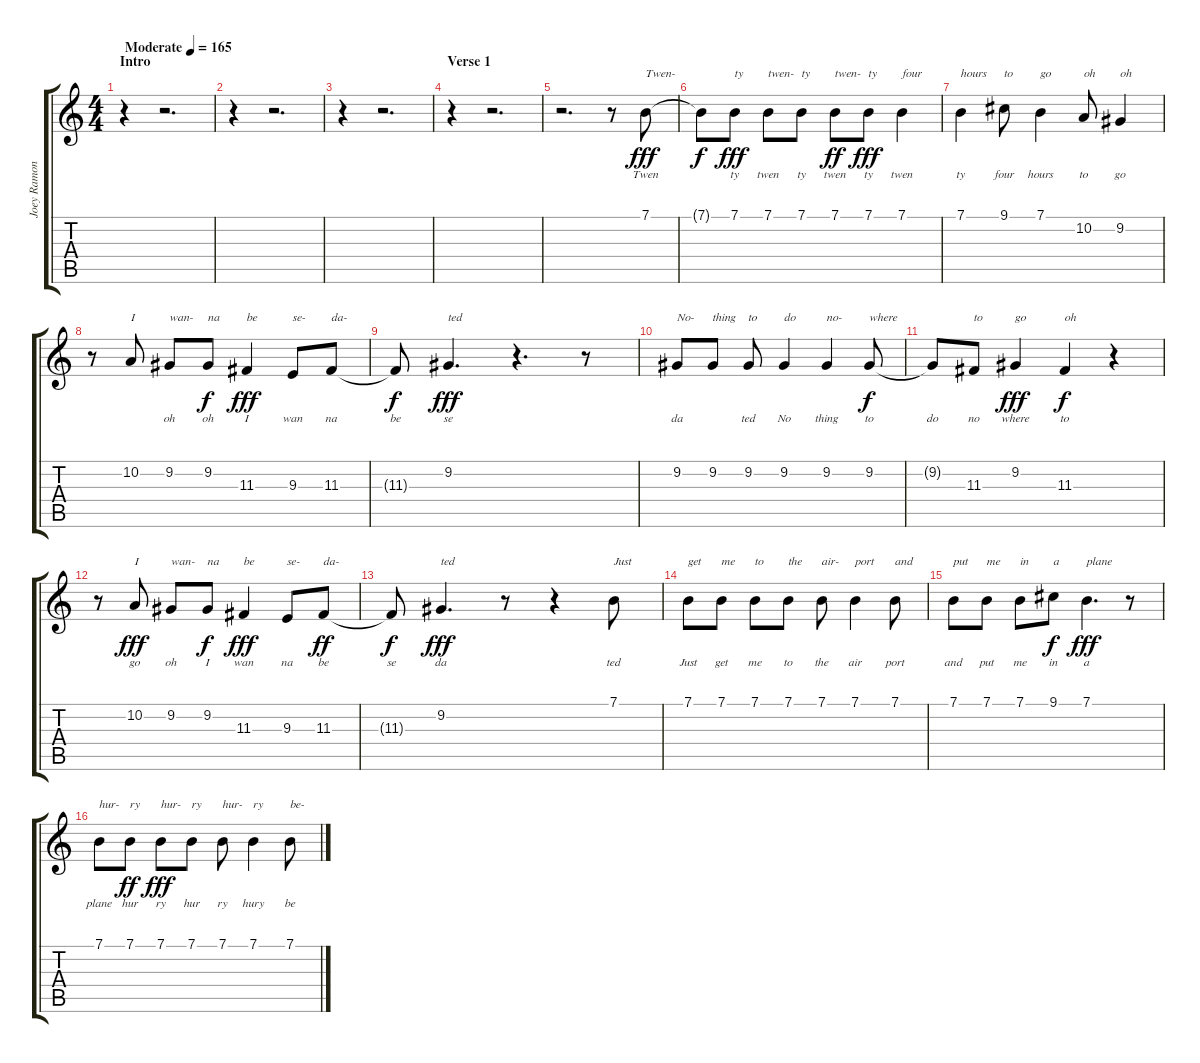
\track ("Joey Ramone" "Joey Ramon") {instrument brightacousticpiano}
\staff {score tabs}
\tuning (E4 B3 G3 D3 A2 E2) {hide}
\ts (4 4)
\section ("" "Intro")
\tempo (165 "Moderate")
\clef g2
\ks c
r.4{dy fff instrument brightacousticpiano} r.2{d} |
r.4 r.2{d} |
r.4 r.2{d} |
\section ("" "Verse 1")
r.4 r.2{d} |
r.2{d} r.8 7.1.8{txt "Twen-" lyrics (0 "Twen") lyrics (1 "") lyrics (2 "") lyrics (3 "") lyrics (4 "")} |
7.1{t}.8{lyrics (0 "") lyrics (1 "") lyrics (2 "") lyrics (3 "") lyrics (4 "") dy f} 7.1.8{txt "ty" lyrics (0 "ty") lyrics (1 "") lyrics (2 "") lyrics (3 "") lyrics (4 "") dy fff} 7.1.8{txt "twen-" lyrics (0 "twen") lyrics (1 "") lyrics (2 "") lyrics (3 "") lyrics (4 "")} 7.1.8{txt "ty" lyrics (0 "ty") lyrics (1 "") lyrics (2 "") lyrics (3 "") lyrics (4 "")} 7.1.8{txt "twen-" lyrics (0 "twen") lyrics (1 "") lyrics (2 "") lyrics (3 "") lyrics (4 "") dy ff} 7.1.8{txt "ty" lyrics (0 "ty") lyrics (1 "") lyrics (2 "") lyrics (3 "") lyrics (4 "") dy fff} 7.1.4{txt "four" lyrics (0 "twen") lyrics (1 "") lyrics (2 "") lyrics (3 "") lyrics (4 "")} |
7.1.4{txt "hours" lyrics (0 "ty") lyrics (1 "") lyrics (2 "") lyrics (3 "") lyrics (4 "")} 9.1.8{txt "to" lyrics (0 "four") lyrics (1 "") lyrics (2 "") lyrics (3 "") lyrics (4 "")} 7.1.4{txt "go" lyrics (0 "hours") lyrics (1 "") lyrics (2 "") lyrics (3 "") lyrics (4 "")} 10.2.8{txt "oh" lyrics (0 "to") lyrics (1 "") lyrics (2 "") lyrics (3 "") lyrics (4 "")} 9.2.4{txt "oh" lyrics (0 "go") lyrics (1 "") lyrics (2 "") lyrics (3 "") lyrics (4 "")} |
r.8 10.2.8{txt "I" lyrics (0 "") lyrics (1 "") lyrics (2 "") lyrics (3 "") lyrics (4 "")} 9.2.8{txt "wan-" lyrics (0 "oh") lyrics (1 "") lyrics (2 "") lyrics (3 "") lyrics (4 "")} 9.2.8{txt "na" lyrics (0 "oh") lyrics (1 "") lyrics (2 "") lyrics (3 "") lyrics (4 "") dy f} 11.3.4{txt "be" lyrics (0 "I") lyrics (1 "") lyrics (2 "") lyrics (3 "") lyrics (4 "") dy fff} 9.3.8{txt "se-" lyrics (0 "wan") lyrics (1 "") lyrics (2 "") lyrics (3 "") lyrics (4 "")} 11.3.8{txt "da-" lyrics (0 "na") lyrics (1 "") lyrics (2 "") lyrics (3 "") lyrics (4 "")} |
11.3{t}.8{lyrics (0 "be") lyrics (1 "") lyrics (2 "") lyrics (3 "") lyrics (4 "") dy f} 9.2.4{d txt "ted" lyrics (0 "se") lyrics (1 "") lyrics (2 "") lyrics (3 "") lyrics (4 "") dy fff} r.4{d} r.8 |
9.2.8{txt "No-" lyrics (0 "da") lyrics (1 "") lyrics (2 "") lyrics (3 "") lyrics (4 "")} 9.2.8{txt "thing" lyrics (0 "") lyrics (1 "") lyrics (2 "") lyrics (3 "") lyrics (4 "")} 9.2.8{txt "to" lyrics (0 "ted") lyrics (1 "") lyrics (2 "") lyrics (3 "") lyrics (4 "")} 9.2.4{txt "do" lyrics (0 "No") lyrics (1 "") lyrics (2 "") lyrics (3 "") lyrics (4 "")} 9.2.4{txt "no-" lyrics (0 "thing") lyrics (1 "") lyrics (2 "") lyrics (3 "") lyrics (4 "")} 9.2.8{txt "where" lyrics (0 "to") lyrics (1 "") lyrics (2 "") lyrics (3 "") lyrics (4 "") dy f} |
9.2{t}.8{lyrics (0 "do") lyrics (1 "") lyrics (2 "") lyrics (3 "") lyrics (4 "")} 11.3.8{txt "to" lyrics (0 "no") lyrics (1 "") lyrics (2 "") lyrics (3 "") lyrics (4 "")} 9.2.4{txt "go" lyrics (0 "where") lyrics (1 "") lyrics (2 "") lyrics (3 "") lyrics (4 "") dy fff} 11.3.4{txt "oh" lyrics (0 "to") lyrics (1 "") lyrics (2 "") lyrics (3 "") lyrics (4 "") dy f} r.4 |
r.8 10.2.8{txt "I" lyrics (0 "go") lyrics (1 "") lyrics (2 "") lyrics (3 "") lyrics (4 "") dy fff} 9.2.8{txt "wan-" lyrics (0 "oh") lyrics (1 "") lyrics (2 "") lyrics (3 "") lyrics (4 "")} 9.2.8{txt "na" lyrics (0 "I") lyrics (1 "") lyrics (2 "") lyrics (3 "") lyrics (4 "") dy f} 11.3.4{txt "be" lyrics (0 "wan") lyrics (1 "") lyrics (2 "") lyrics (3 "") lyrics (4 "") dy fff} 9.3.8{txt "se-" lyrics (0 "na") lyrics (1 "") lyrics (2 "") lyrics (3 "") lyrics (4 "")} 11.3.8{txt "da-" lyrics (0 "be") lyrics (1 "") lyrics (2 "") lyrics (3 "") lyrics (4 "") dy ff} |
11.3{t}.8{lyrics (0 "se") lyrics (1 "") lyrics (2 "") lyrics (3 "") lyrics (4 "") dy f} 9.2.4{d txt "ted" lyrics (0 "da") lyrics (1 "") lyrics (2 "") lyrics (3 "") lyrics (4 "") dy fff} r.8 r.4 7.1.8{txt "Just" lyrics (0 "ted") lyrics (1 "") lyrics (2 "") lyrics (3 "") lyrics (4 "")} |
7.1.8{txt "get" lyrics (0 "Just") lyrics (1 "") lyrics (2 "") lyrics (3 "") lyrics (4 "")} 7.1.8{txt "me" lyrics (0 "get") lyrics (1 "") lyrics (2 "") lyrics (3 "") lyrics (4 "")} 7.1.8{txt "to" lyrics (0 "me") lyrics (1 "") lyrics (2 "") lyrics (3 "") lyrics (4 "")} 7.1.8{txt "the" lyrics (0 "to") lyrics (1 "") lyrics (2 "") lyrics (3 "") lyrics (4 "")} 7.1.8{txt "air-" lyrics (0 "the") lyrics (1 "") lyrics (2 "") lyrics (3 "") lyrics (4 "")} 7.1.4{txt "port" lyrics (0 "air") lyrics (1 "") lyrics (2 "") lyrics (3 "") lyrics (4 "")} 7.1.8{txt "and" lyrics (0 "port") lyrics (1 "") lyrics (2 "") lyrics (3 "") lyrics (4 "")} |
7.1.8{txt "put" lyrics (0 "and") lyrics (1 "") lyrics (2 "") lyrics (3 "") lyrics (4 "")} 7.1.8{txt "me" lyrics (0 "put") lyrics (1 "") lyrics (2 "") lyrics (3 "") lyrics (4 "")} 7.1.8{txt "in" lyrics (0 "me") lyrics (1 "") lyrics (2 "") lyrics (3 "") lyrics (4 "")} 9.1.8{txt "a" lyrics (0 "in") lyrics (1 "") lyrics (2 "") lyrics (3 "") lyrics (4 "") dy f} 7.1.4{d txt "plane" lyrics (0 "a") lyrics (1 "") lyrics (2 "") lyrics (3 "") lyrics (4 "") dy fff} r.8 |
7.1.8{txt "hur-" lyrics (0 "plane") lyrics (1 "") lyrics (2 "") lyrics (3 "") lyrics (4 "")} 7.1.8{txt "ry" lyrics (0 "hur") lyrics (1 "") lyrics (2 "") lyrics (3 "") lyrics (4 "") dy ff} 7.1.8{txt "hur-" lyrics (0 "ry") lyrics (1 "") lyrics (2 "") lyrics (3 "") lyrics (4 "") dy fff} 7.1.8{txt "ry" lyrics (0 "hur") lyrics (1 "") lyrics (2 "") lyrics (3 "") lyrics (4 "")} 7.1.8{txt "hur-" lyrics (0 "ry") lyrics (1 "") lyrics (2 "") lyrics (3 "") lyrics (4 "")} 7.1.4{txt "ry" lyrics (0 "hury") lyrics (1 "") lyrics (2 "") lyrics (3 "") lyrics (4 "")} 7.1.8{txt "be-" lyrics (0 "be") lyrics (1 "") lyrics (2 "") lyrics (3 "") lyrics (4 "")}
